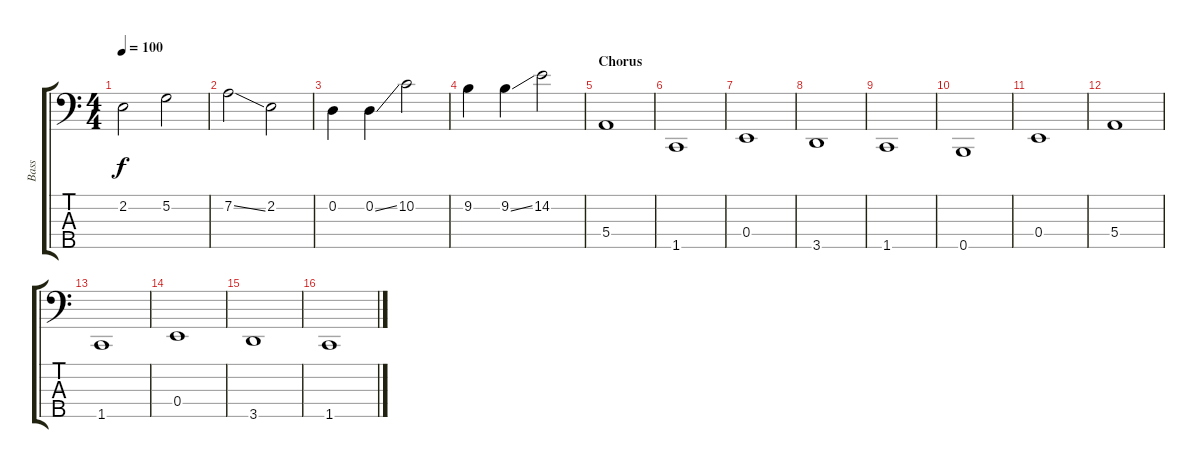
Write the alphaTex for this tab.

\track ("Bass" "Bass") {instrument electricbassfinger}
\staff {score tabs}
\tuning (G2 D2 A1 E1 B0) {hide}
\ts (4 4)
\tempo 100
\clef f4
\ks c
2.2.2{dy f} 5.2.2 |
7.2{ss}.2 2.2.2 |
0.2.4 0.2{ss}.4 10.2.2 |
9.2.4 9.2{ss}.4 14.2.2 |
\section ("" "Chorus")
5.4.1 |
1.5.1 |
0.4.1 |
3.5.1 |
1.5.1 |
0.5.1 |
0.4.1 |
5.4.1 |
1.5.1 |
0.4.1 |
3.5.1 |
1.5.1
